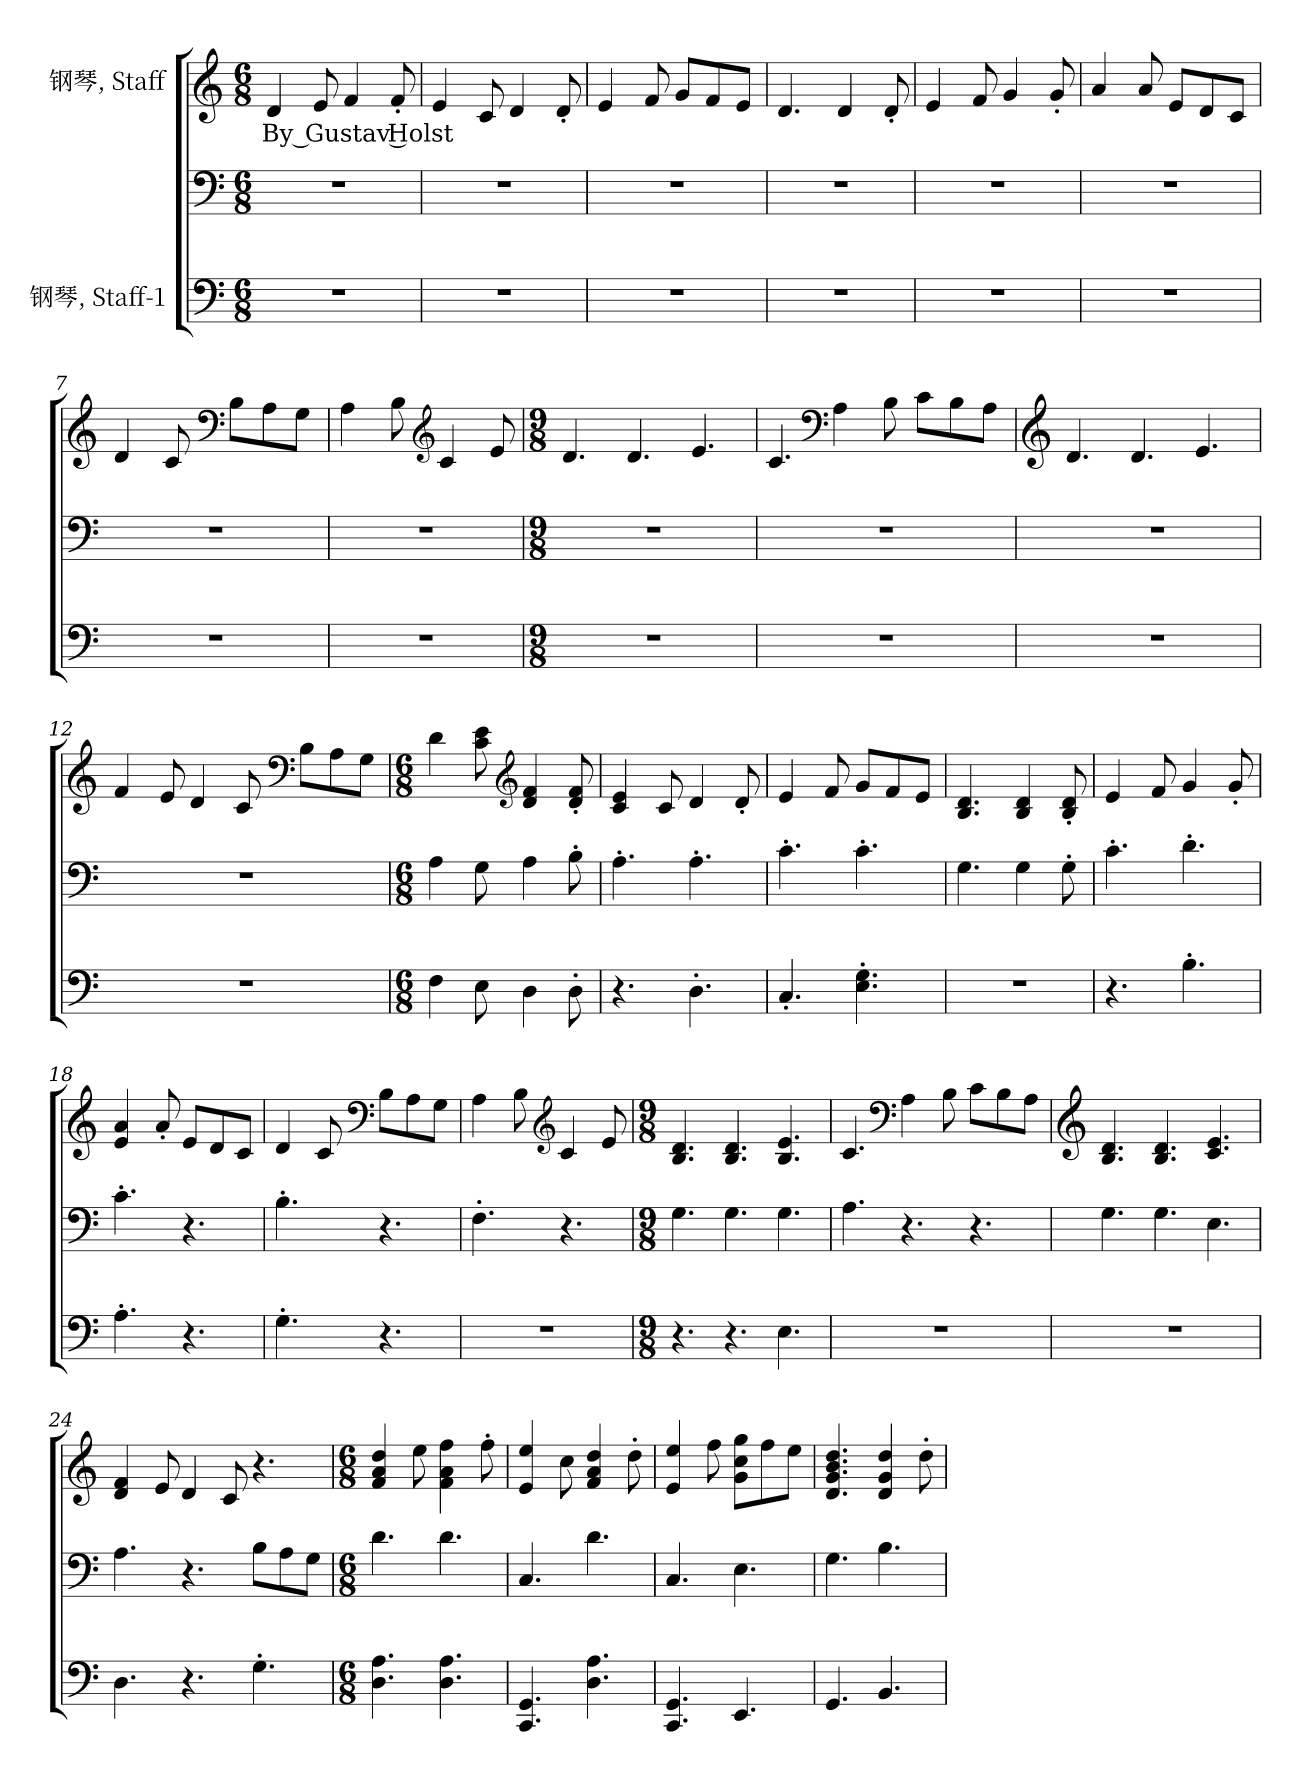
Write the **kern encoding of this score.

**kern	**kern	**kern	**text
*part2	*part2	*part1	*part1
*staff3	*staff2	*staff1	*staff1
*I"钢琴, Staff-1	*	*I"钢琴, Staff	*
*clefF4	*clefF4	*clefG2	*
*k[]	*k[]	*k[]	*
*M6/8	*M6/8	*M6/8	*
*MM180	*MM180	*MM180	*
=1	=1	=1	=1
2.r	2.r	4d/	By Gustav Holst
.	.	8e/	.
.	.	4f/	.
.	.	8f'/	.
=2	=2	=2	=2
2.r	2.r	4e/	.
.	.	8c/	.
.	.	4d/	.
.	.	8d'/	.
=3	=3	=3	=3
2.r	2.r	4e/	.
.	.	8f/	.
.	.	8g/L	.
.	.	8f/	.
.	.	8e/J	.
=4	=4	=4	=4
2.r	2.r	4.d/	.
.	.	4d/	.
.	.	8d'/	.
=5	=5	=5	=5
2.r	2.r	4e/	.
.	.	8f/	.
.	.	4g/	.
.	.	8g'/	.
!!LO:LB:g=z
=6	=6	=6	=6
2.r	2.r	4a/	.
.	.	8a/	.
.	.	8e/L	.
.	.	8d/	.
.	.	8c/J	.
=7	=7	=7	=7
2.r	2.r	4d/	.
.	.	8c/	.
*	*	*clefF4	*
.	.	8B\L	.
.	.	8A\	.
.	.	8G\J	.
=8	=8	=8	=8
2.r	2.r	4A\	.
.	.	8B\	.
*	*	*clefG2	*
.	.	4c/	.
.	.	8e/	.
=9	=9	=9	=9
*M9/8	*M9/8	*M9/8	*
8%9r	8%9r	4.d/	.
.	.	4.d/	.
.	.	4.e/	.
=10	=10	=10	=10
8%9r	8%9r	4.c/	.
*	*	*clefF4	*
.	.	4A\	.
.	.	8B\	.
.	.	8c\L	.
.	.	8B\	.
.	.	8A\J	.
=11	=11	=11	=11
*	*	*clefG2	*
8%9r	8%9r	4.d/	.
.	.	4.d/	.
.	.	4.e/	.
!!LO:LB:g=z
=12	=12	=12	=12
8%9r	8%9r	4f/	.
.	.	8e/	.
.	.	4d/	.
.	.	8c/	.
*	*	*clefF4	*
.	.	8B\L	.
.	.	8A\	.
.	.	8G\J	.
=13	=13	=13	=13
*M6/8	*M6/8	*M6/8	*
4F\	4A\	4d\	.
8E\	8G\	8c\ 8e\	.
*	*	*clefG2	*
4D\	4A\	4d/ 4f/	.
8D'\	8B'\	8d/' 8f/'	.
=14	=14	=14	=14
4.r	4.A'\	4c/ 4e/	.
.	.	8c/	.
4.D'\	4.A'\	4d/	.
.	.	8d'/	.
=15	=15	=15	=15
4.C'/	4.c'\	4e/	.
.	.	8f/	.
4.E\' 4.G\'	4.c'\	8g/L	.
.	.	8f/	.
.	.	8e/J	.
=16	=16	=16	=16
2.r	4.G\	4.B/ 4.d/	.
.	4G\	4B/ 4d/	.
.	8G'\	8B/' 8d/'	.
=17	=17	=17	=17
4.r	4.c'\	4e/	.
.	.	8f/	.
4.B'\	4.d'\	4g/	.
.	.	8g'/	.
!!LO:LB:g=z
=18	=18	=18	=18
4.A'\	4.c'\	4e/ 4a/	.
.	.	8a'/	.
4.r	4.r	8e/L	.
.	.	8d/	.
.	.	8c/J	.
=19	=19	=19	=19
4.G'\	4.B'\	4d/	.
.	.	8c/	.
*	*	*clefF4	*
4.r	4.r	8B\L	.
.	.	8A\	.
.	.	8G\J	.
=20	=20	=20	=20
2.r	4.F'\	4A\	.
.	.	8B\	.
*	*	*clefG2	*
.	4.r	4c/	.
.	.	8e/	.
=21	=21	=21	=21
*M9/8	*M9/8	*M9/8	*
4.r	4.G\	4.B/ 4.d/	.
4.r	4.G\	4.B/ 4.d/	.
4.E\	4.G\	4.B/ 4.e/	.
=22	=22	=22	=22
8%9r	4.A\	4.c/	.
*	*	*clefF4	*
.	4.r	4A\	.
.	.	8B\	.
.	4.r	8c\L	.
.	.	8B\	.
.	.	8A\J	.
!!LO:PB:g=z
=23	=23	=23	=23
*	*	*clefG2	*
8%9r	4.G\	4.B/ 4.d/	.
.	4.G\	4.B/ 4.d/	.
.	4.E\	4.c/ 4.e/	.
=24	=24	=24	=24
4.D\	4.A\	4d/ 4f/	.
.	.	8e/	.
4.r	4.r	4d/	.
.	.	8c/	.
4.G'\	8B\L	4.r	.
.	8A\	.	.
.	8G\J	.	.
=25	=25	=25	=25
*M6/8	*M6/8	*M6/8	*
4.D\ 4.A\	4.d\	4f/ 4a/ 4dd/	.
.	.	8ee\	.
4.D\ 4.A\	4.d\	4f\ 4a\ 4ff\	.
.	.	8ff'\	.
=26	=26	=26	=26
4.CC/ 4.GG/	4.C/	4e/ 4ee/	.
.	.	8cc\	.
4.D\ 4.A\	4.d\	4f/ 4a/ 4dd/	.
.	.	8dd'\	.
=27	=27	=27	=27
4.CC/ 4.GG/	4.C/	4e/ 4ee/	.
.	.	8ff\	.
4.EE/	4.E\	8g\ 8cc\ 8gg\L	.
.	.	8ff\	.
.	.	8ee\J	.
=28	=28	=28	=28
4.GG/	4.G\	4.d/ 4.g/ 4.b/ 4.dd/	.
4.BB/	4.B\	4d/ 4g/ 4dd/	.
.	.	8dd'\	.
=	=	=	=
*-	*-	*-	*-
